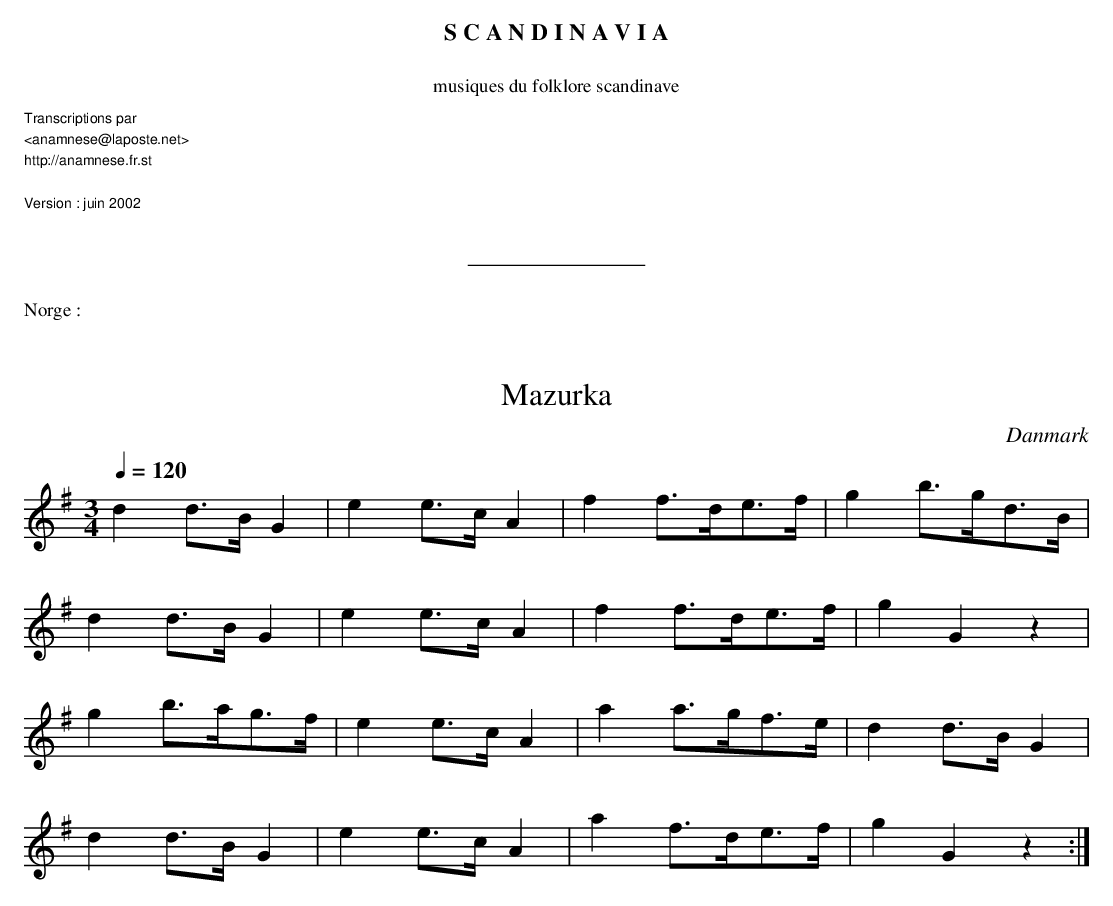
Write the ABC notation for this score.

X:1
T:Mazurka
O:Danmark
M:3/4
L:1/8
Q:1/4=120
K:G
d2 d>B G2 | e2 e>c A2 | f2 f>de>f | g2 b>gd>B |
d2 d>B G2 | e2 e>c A2 | f2 f>de>f | g2 G2 z2 |
g2 b>ag>f | e2 e>c A2 | a2 a>gf>e | d2 d>B G2 |
d2 d>B G2 | e2 e>c A2 | a2 f>de>f | g2 G2 z2 :|
